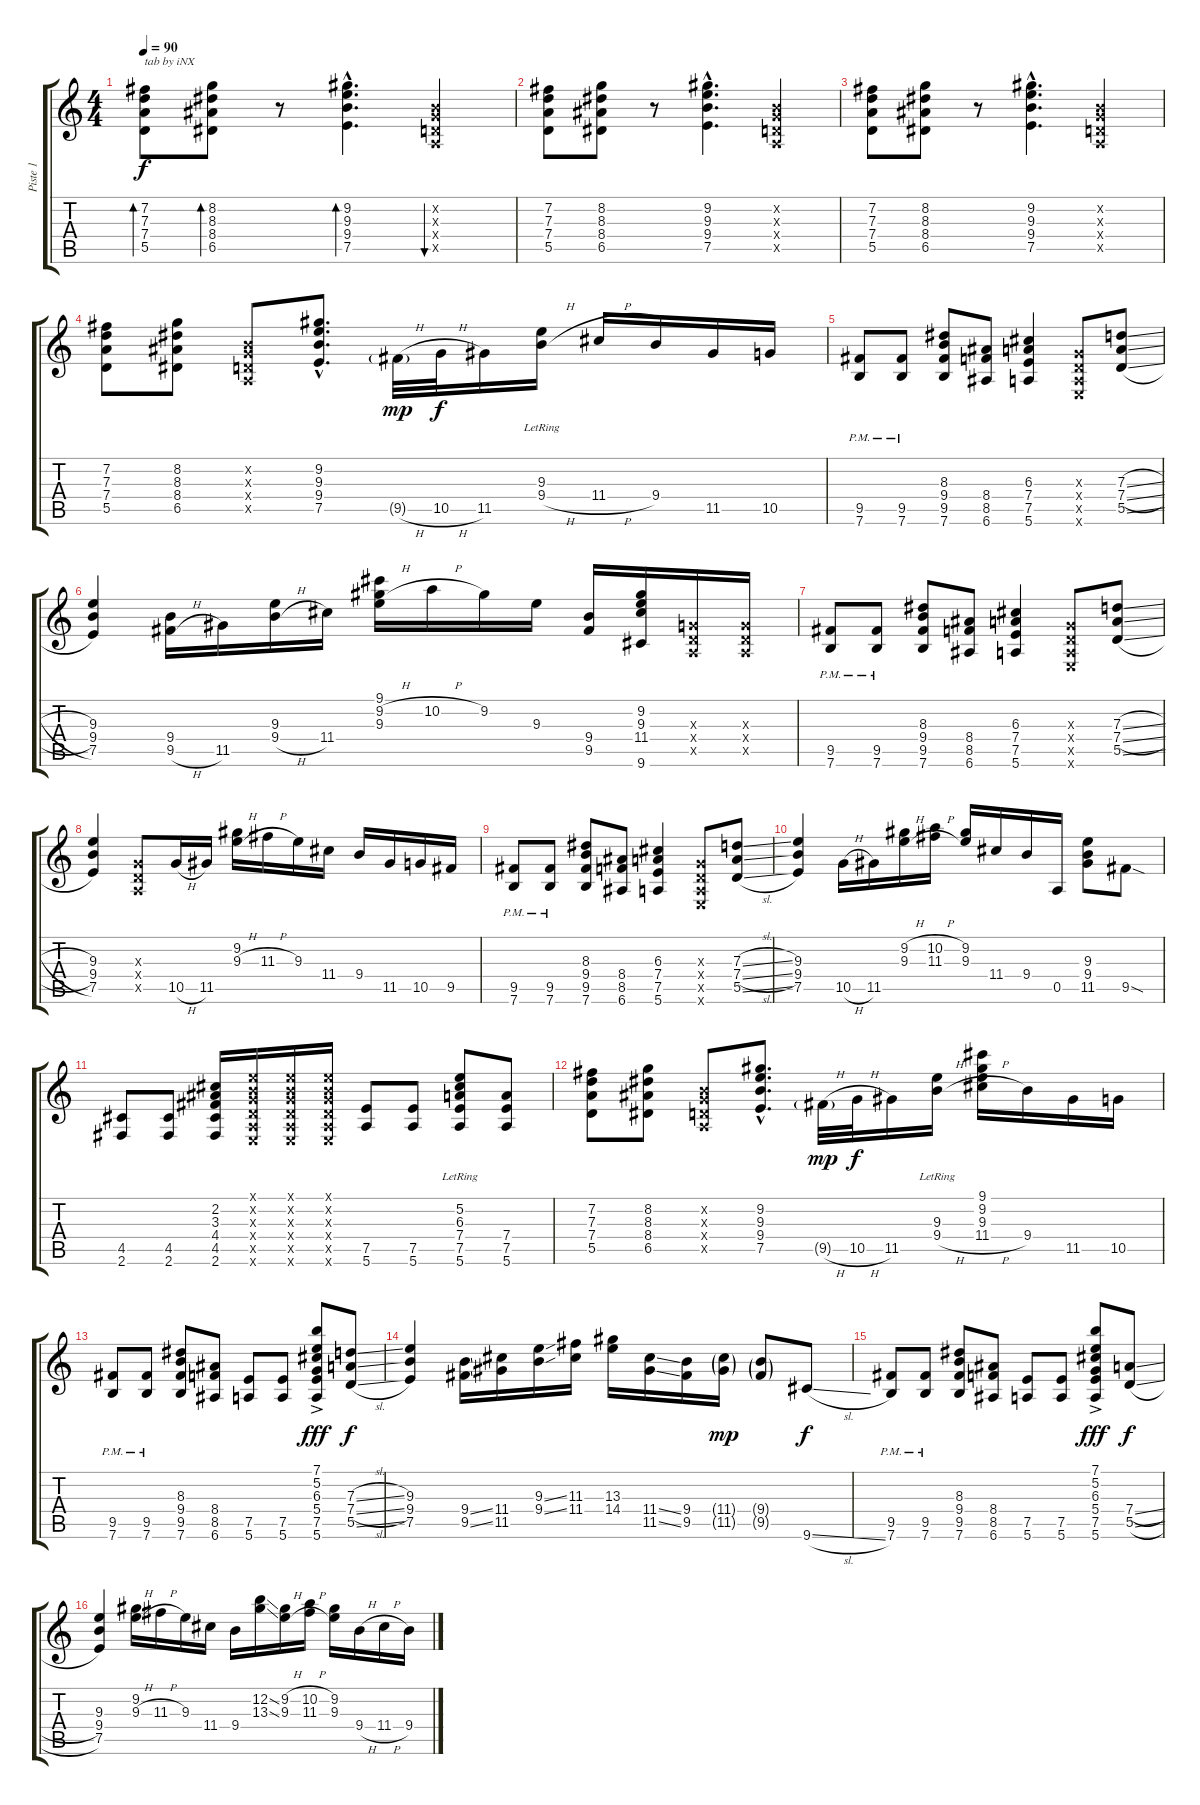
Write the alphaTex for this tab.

\track ("Piste 1" "Piste 1") {instrument electricguitarclean}
\staff {score tabs}
\tuning (E4 B3 G3 D3 A2 E2) {hide}
\ts (4 4)
\tempo 90
\clef g2
\ks c
(7.2 7.3 7.4 5.5).8{bd 480 txt "tab by iNX" dy f instrument electricguitarclean} (8.2 8.3 8.4 6.5).8{bd 480} r.8 (9.2{hac} 9.3{hac} 9.4{hac} 7.5{hac}).4{d bd 480} (0.2{x} 0.3{x} 0.4{x} 0.5{x}).4{bu 120} |
(7.2 7.3 7.4 5.5).8 (8.2 8.3 8.4 6.5).8 r.8 (9.2{hac} 9.3{hac} 9.4{hac} 7.5{hac}).4{d} (0.2{x} 0.3{x} 0.4{x} 0.5{x}).4 |
(7.2 7.3 7.4 5.5).8 (8.2 8.3 8.4 6.5).8 r.8 (9.2{hac} 9.3{hac} 9.4{hac} 7.5{hac}).4{d} (0.2{x} 0.3{x} 0.4{x} 0.5{x}).4 |
(7.2 7.3 7.4 5.5).8 (8.2 8.3 8.4 6.5).8 (0.2{x} 0.3{x} 0.4{x} 0.5{x}).8 (9.2{hac} 9.3{hac} 9.4{hac} 7.5{hac}).8{d} 9.5{h g}.32{dy mp} 10.5{h}.32{dy f} 11.5.16 (9.3{lr} 9.4{h}).16 11.4{h}.16 9.4.16 11.5.16 10.5.16 |
(9.5{pm} 7.6{pm}).8 (9.5{pm} 7.6{pm}).8 (8.3 9.4 9.5 7.6).8 (8.4 8.5 6.6).8 (6.3 7.4 7.5 5.6).4 (0.3{x} 0.4{x} 0.5{x} 0.6{x}).8 (7.3{sl} 7.4{sl} 5.5{sl}).8 |
(9.3 9.4 7.5).4 (9.4 9.5{h}).16 11.5.16 (9.3 9.4{h}).16 11.4.16 (9.1 9.2{h} 9.3).16 10.2{h}.16 9.2.16 9.3.16 (9.4 9.5).16 (9.2 9.3 11.4 9.6).16 (0.3{x} 0.4{x} 0.5{x}).16 (0.3{x} 0.4{x} 0.5{x}).16 |
(9.5{pm} 7.6{pm}).8 (9.5{pm} 7.6{pm}).8 (8.3 9.4 9.5 7.6).8 (8.4 8.5 6.6).8 (6.3 7.4 7.5 5.6).4 (0.3{x} 0.4{x} 0.5{x} 0.6{x}).8 (7.3{sl} 7.4{sl} 5.5{sl}).8 |
(9.3 9.4 7.5).4 (0.3{x} 0.4{x} 0.5{x}).8 10.5{h}.16 11.5.16 (9.2 9.3{h}).16 11.3{h}.16 9.3.16 11.4.16 9.4.16 11.5.16 10.5.16 9.5.16 |
(9.5{pm} 7.6{pm}).8 (9.5{pm} 7.6{pm}).8 (8.3 9.4 9.5 7.6).8 (8.4 8.5 6.6).8 (6.3 7.4 7.5 5.6).4 (0.3{x} 0.4{x} 0.5{x} 0.6{x}).8 (7.3{sl} 7.4{sl} 5.5{sl}).8 |
(9.3 9.4 7.5).4 10.5{h}.16 11.5.16 (9.2{h} 9.3{h}).16 (10.2{h} 11.3{h}).16 (9.2 9.3).16 11.4.16 9.4.16 0.5.16 (9.3 9.4 11.5).8 9.5{sod}.8 |
(4.5 2.6).8 (4.5 2.6).8 (2.2 3.3 4.4 4.5 2.6).16 (0.1{x} 0.2{x} 0.3{x} 0.4{x} 0.5{x} 0.6{x}).16 (0.1{x} 0.2{x} 0.3{x} 0.4{x} 0.5{x} 0.6{x}).16 (0.1{x} 0.2{x} 0.3{x} 0.4{x} 0.5{x} 0.6{x}).16 (7.5 5.6).8 (7.5 5.6).8 (5.2{lr} 6.3{lr} 7.4 7.5 5.6).8 (7.4 7.5 5.6).8 |
(7.2 7.3 7.4 5.5).8 (8.2 8.3 8.4 6.5).8 (0.2{x} 0.3{x} 0.4{x} 0.5{x}).8 (9.2{hac} 9.3{hac} 9.4{hac} 7.5{hac}).8{d} 9.5{h g}.32{dy mp} 10.5{h}.32{dy f} 11.5.16 (9.3{lr} 9.4{h}).16 (9.1 9.2 9.3 11.4{h}).16 9.4.16 11.5.16 10.5.16 |
(9.5{pm} 7.6{pm}).8 (9.5{pm} 7.6{pm}).8 (8.3 9.4 9.5 7.6).8 (8.4 8.5 6.6).8 (7.5 5.6).8 (7.5 5.6).8 (7.1{ac} 5.2 6.3 5.4 7.5 5.6).8{dy fff} (7.3{sl} 7.4{sl} 5.5{sl}).8{dy f} |
(9.3 9.4 7.5).4 (9.4{ss} 9.5{ss}).16 (11.4 11.5).16 (9.3{ss} 9.4{ss}).16 (11.3 11.4).16 (13.3 14.4).16 (11.4{ss} 11.5{ss}).16 (9.4 9.5).16 (11.4{g} 11.5{g}).16{dy mp} (9.4{g} 9.5{g}).8 9.6{sl}.8{dy f} |
(9.5{pm} 7.6{pm}).8 (9.5{pm} 7.6{pm}).8 (8.3 9.4 9.5 7.6).8 (8.4 8.5 6.6).8 (7.5 5.6).8 (7.5 5.6).8 (7.1{ac} 5.2 6.3 5.4 7.5 5.6).8{dy fff} (7.4{sl} 5.5{sl}).8{dy f} |
(9.3 9.4 7.5).4 (9.2 9.3{h}).16 11.3{h}.16 9.3.16 11.4.16 9.4.16 (12.2{ss} 13.3{ss}).16 (9.2{h} 9.3{h}).16 (10.2{h} 11.3{h}).16 (9.2 9.3).16 9.4{h}.16 11.4{h}.16 9.4.16
